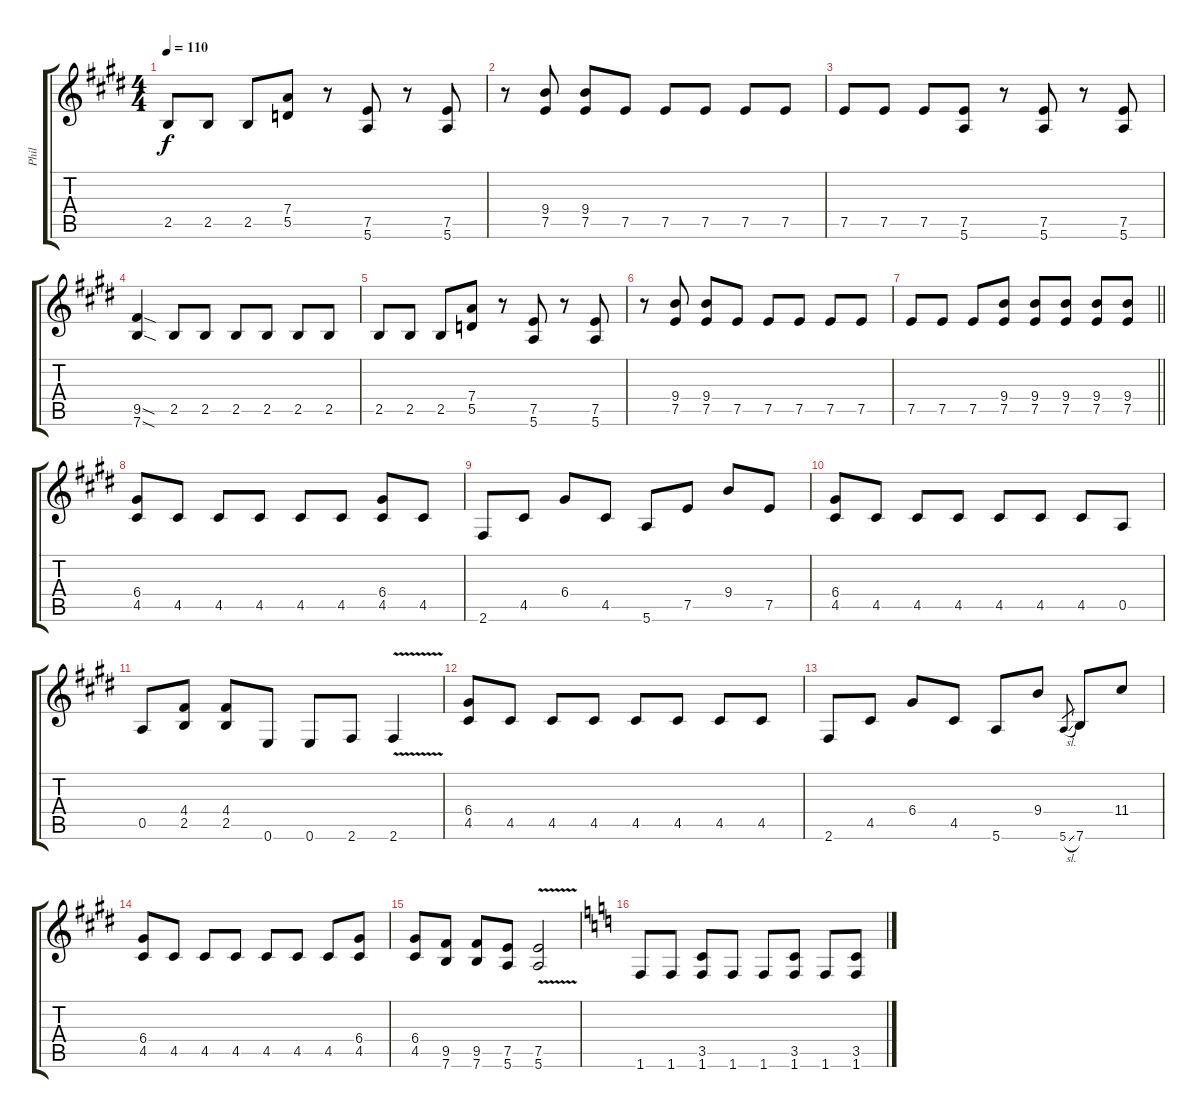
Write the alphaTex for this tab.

\track ("Phil" "Phil") {instrument distortionguitar}
\staff {score tabs}
\tuning (E4 B3 G3 D3 A2 E2) {hide}
\ts (4 4)
\tempo 110
\clef g2
\ks e
2.5.8{dy f} 2.5.8 2.5.8 (7.4 5.5).8 r.8 (7.5 5.6).8 r.8 (7.5 5.6).8 |
r.8 (9.4 7.5).8 (9.4 7.5).8 7.5.8 7.5.8 7.5.8 7.5.8 7.5.8 |
7.5.8 7.5.8 7.5.8 (7.5 5.6).8 r.8 (7.5 5.6).8 r.8 (7.5 5.6).8 |
(9.5{sod} 7.6{sod}).4 2.5.8 2.5.8 2.5.8 2.5.8 2.5.8 2.5.8 |
2.5.8 2.5.8 2.5.8 (7.4 5.5).8 r.8 (7.5 5.6).8 r.8 (7.5 5.6).8 |
r.8 (9.4 7.5).8 (9.4 7.5).8 7.5.8 7.5.8 7.5.8 7.5.8 7.5.8 |
\barLineRight lightlight
7.5.8 7.5.8 7.5.8 (9.4 7.5).8 (9.4 7.5).8 (9.4 7.5).8 (9.4 7.5).8 (9.4 7.5).8 |
\ks c#minor
(6.4 4.5).8 4.5.8 4.5.8 4.5.8 4.5.8 4.5.8 (6.4 4.5).8 4.5.8 |
2.6.8 4.5.8 6.4.8 4.5.8 5.6.8 7.5.8 9.4.8 7.5.8 |
(6.4 4.5).8 4.5.8 4.5.8 4.5.8 4.5.8 4.5.8 4.5.8 0.5.8 |
0.5.8 (4.4 2.5).8 (4.4 2.5).8 0.6.8 0.6.8 2.6.8 2.6{v}.4 |
(6.4 4.5).8 4.5.8 4.5.8 4.5.8 4.5.8 4.5.8 4.5.8 4.5.8 |
2.6.8 4.5.8 6.4.8 4.5.8 5.6.8 9.4.8 5.6{sl}.8{gr} 7.6.8 11.4.8 |
(6.4 4.5).8 4.5.8 4.5.8 4.5.8 4.5.8 4.5.8 4.5.8 (6.4 4.5).8 |
(6.4 4.5).8 (9.5 7.6).8 (9.5 7.6).8 (7.5 5.6).8 (7.5{v} 5.6{v}).2 |
\ks c
1.6.8 1.6.8 (3.5 1.6).8 1.6.8 1.6.8 (3.5 1.6).8 1.6.8 (3.5 1.6).8
